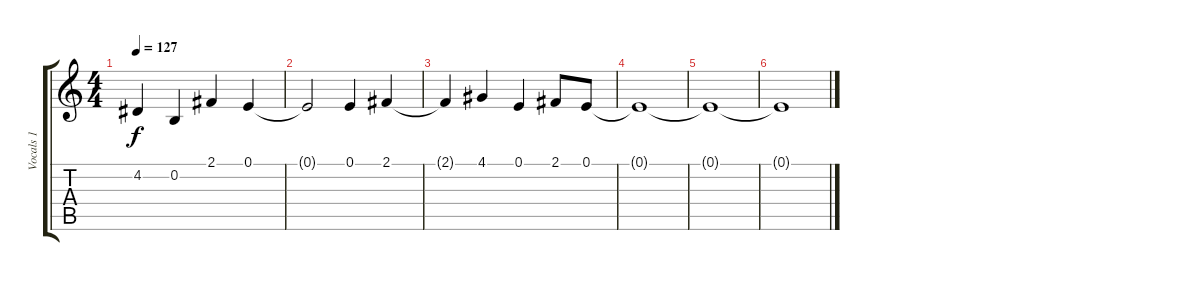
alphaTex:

\track ("Vocals 1" "Vocals 1") {instrument cello}
\staff {score tabs}
\tuning (E4 B3 G3 D3 A2 E2) {hide}
\ts (4 4)
\tempo 127
\clef g2
\ks c
4.2{t}.4{dy f} 0.2.4 2.1.4 0.1.4 |
0.1{t}.2 0.1.4 2.1.4 |
2.1{t}.4 4.1.4 0.1.4 2.1.8 0.1.8 |
0.1{t}.1 |
0.1{t}.1{volume 0} |
0.1{t}.1
